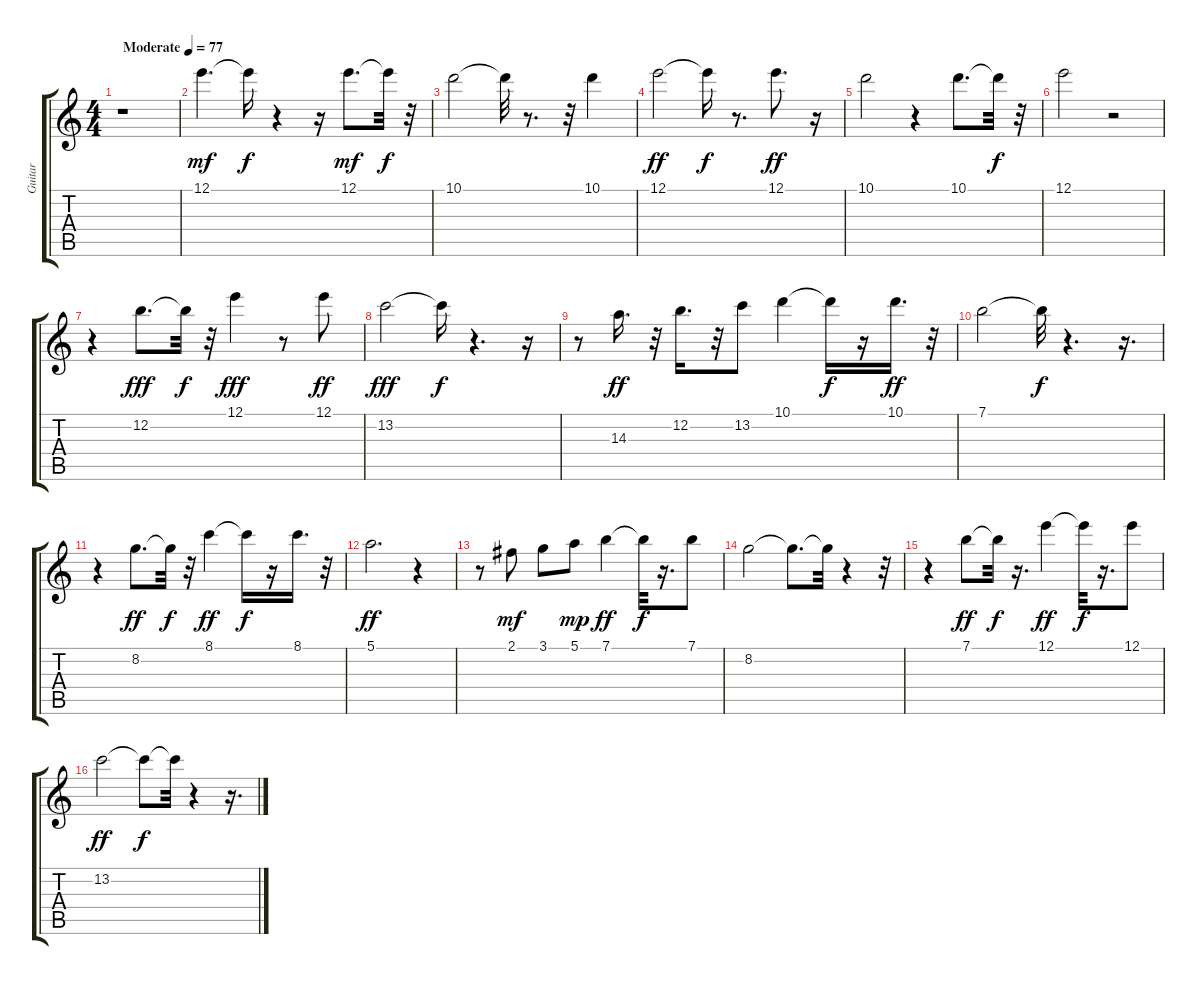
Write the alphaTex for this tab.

\track ("Guitar" "Guitar") {instrument electricguitarmuted}
\staff {score tabs}
\tuning (E4 B3 G3 D3 A2 E2) {hide}
\ts (4 4)
\tempo (77 "Moderate")
\clef g2
\ks c
r.1{dy mf instrument electricguitarmuted} |
12.1.4{d} 12.1{t}.16{dy f} r.4 r.16 12.1.8{d dy mf} 12.1{t}.32{dy f} r.32 |
10.1.2 10.1{t}.32 r.8{d} r.32 10.1.4 |
12.1.2{dy ff} 12.1{t}.16{dy f} r.8{d} 12.1.8{d dy ff} r.16 |
10.1.2 r.4 10.1.8{d} 10.1{t}.32{dy f} r.32 |
12.1.2 r.2 |
r.4 12.2.8{d dy fff} 12.2{t}.32{dy f} r.32 12.1.4{dy fff} r.8 12.1.8{dy ff} |
13.2.2{dy fff} 13.2{t}.16{dy f} r.4{d} r.16 |
r.8 14.3.16{d dy ff} r.32 12.2.16{d} r.32 13.2.8 10.1.4 10.1{t}.16{dy f} r.16 10.1.16{d dy ff} r.32 |
7.1.2 7.1{t}.32{dy f} r.4{d} r.16{d} |
r.4 8.2.8{d dy ff} 8.2{t}.32{dy f} r.32 8.1.4{dy ff} 8.1{t}.16{dy f} r.16 8.1.16{d} r.32 |
5.1.2{d dy ff} r.4 |
r.8 2.1.8{dy mf} 3.1.8 5.1.8{dy mp} 7.1.4{dy ff} 7.1{t}.32{dy f} r.16{d} 7.1.8 |
8.2.2 8.2{t}.8{d} 8.2{t}.32 r.4 r.32 |
r.4 7.1.8{dy ff} 7.1{t}.32{dy f} r.16{d} 12.1.4{dy ff} 12.1{t}.32{dy f} r.16{d} 12.1.8 |
13.2.2{dy ff} 13.2{t}.8{dy f} 13.2{t}.32 r.4 r.16{d}
